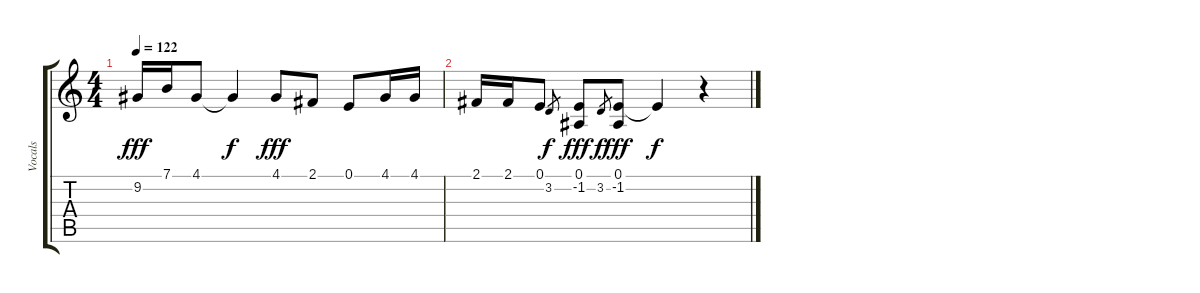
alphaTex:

\track ("Vocals" "Vocals") {instrument lead6voice}
\staff {score tabs}
\tuning (E4 B3 G3 D3 A2 E2) {hide}
\ts (4 4)
\tempo 122
\clef g2
\ks c
9.2.16{dy fff} 7.1.16 4.1.8 4.1{t}.4{dy f} 4.1.8{dy fff} 2.1.8 0.1.8 4.1.16 4.1.16 |
2.1.16 2.1.16 0.1.8 3.2.8{gr dy f} (0.1 -1.2).8{dy fff} 3.2.8{gr dy f} (0.1 -1.2).8{dy fff} 0.1{t}.4{dy f} r.4
